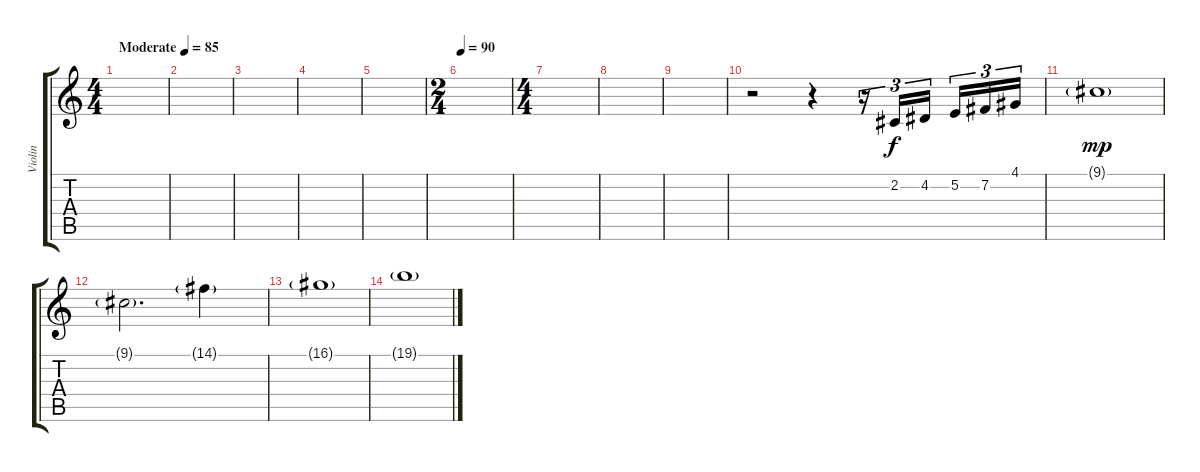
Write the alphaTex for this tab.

\track ("Violin" "Violin") {instrument violin}
\staff {score tabs}
\tuning (E4 B3 G3 D3 A2 E2) {hide}
\ts (4 4)
\tempo (85 "Moderate")
\clef g2
\ks c
|
|
|
|
|
\ts (2 4)
\tempo 90
|
\ts (4 4)
|
|
|
r.2 r.4 r.16{tu (3 2)} 2.2.16{tu (3 2)} 4.2.16{tu (3 2) beam splitsecondary} 5.2.16{tu (3 2)} 7.2.16{tu (3 2)} 4.1.16{tu (3 2)} |
9.1{g}.1{dy mp} |
9.1{g}.2{d} 14.1{g}.4 |
16.1{g}.1 |
19.1{g}.1
